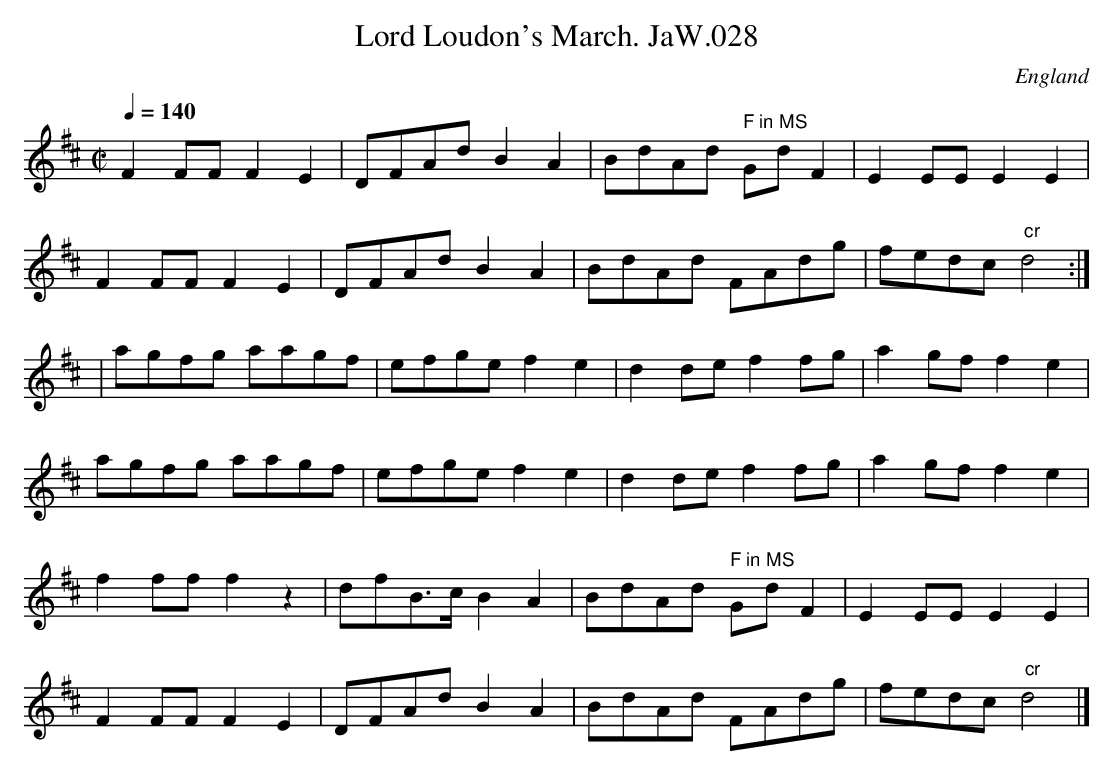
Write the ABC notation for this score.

X:1
T:Lord Loudon's March. JaW.028
L:1/8
M:C|
O:England
Q:1/4=140
K:D
F2FF F2E2|DFAd B2A2|BdAd " F in MS"GdF2|E2EE E2E2|!
F2FF F2E2|DFAd B2A2|BdAd FAdg|fedc " cr"d4:|!
|agfg aagf|efge f2e2|d2de f2fg|a2gf f2e2|!
agfg aagf|efge f2e2|d2de f2fg|a2gf f2e2|!
f2ff f2z2|dfB>c B2A2|BdAd " F in MS"GdF2|E2EE E2E2|!
F2FF F2E2|DFAd B2A2|BdAd FAdg|fedc " cr"d4|]
